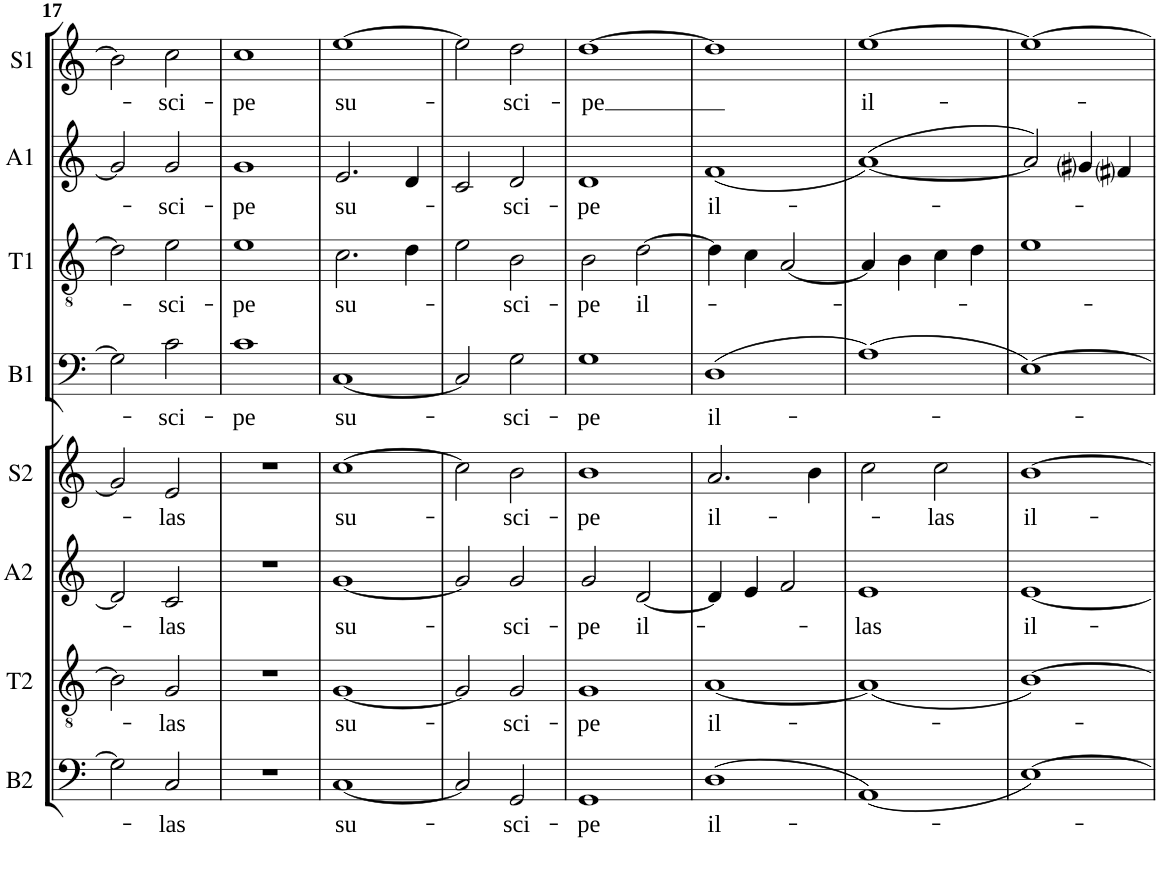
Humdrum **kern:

**kern	**text	**kern	**text	**kern	**text	**kern	**text	**kern	**text	**kern	**text	**kern	**text	**kern	**text
*part8	*part8	*part7	*part7	*part6	*part6	*part5	*part5	*part4	*part4	*part3	*part3	*part2	*part2	*part1	*part1
*staff8	*staff8	*staff7	*staff7	*staff6	*staff6	*staff5	*staff5	*staff4	*staff4	*staff3	*staff3	*staff2	*staff2	*staff1	*staff1
*I"Basse 2	*	*I"Ténor 2	*	*I"Alto 2	*	*I"Soprano 2	*	*I"Basse 1	*	*I"Tenor 1	*	*I"Alto 1	*	*I"Soprano 1	*
*I'B2	*	*I'T2	*	*I'A2	*	*I'S2	*	*I'B1	*	*I'T1	*	*I'A1	*	*I'S1	*
!!LO:PB:g=z
*clefF4	*	*clefGv2	*	*clefG2	*	*clefG2	*	*clefF4	*	*clefGv2	*	*clefG2	*	*clefG2	*
*k[]	*	*k[]	*	*k[]	*	*k[]	*	*k[]	*	*k[]	*	*k[]	*	*k[]	*
*M2/2	*	*M2/2	*	*M2/2	*	*M2/2	*	*M2/2	*	*M2/2	*	*M2/2	*	*M2/2	*
=17	=17	=17	=17	=17	=17	=17	=17	=17	=17	=17	=17	=17	=17	=17	=17
2G\]	.	2B\]	.	2d/]	.	2g/]	.	2G\]	.	2d\]	.	2g/]	.	2b\]	.
!	!LO:LY:b	!	!LO:LY:b	!	!LO:LY:b	!	!LO:LY:b	!	!LO:LY:b	!	!LO:LY:b	!	!LO:LY:b	!	!LO:LY:b
2C/	-las	2G/	-las	2c/	-las	2e/	-las	2c\	-sci-	2e\	-sci-	2g/	-sci-	2cc\	-sci-
=18	=18	=18	=18	=18	=18	=18	=18	=18	=18	=18	=18	=18	=18	=18	=18
!	!	!	!	!	!	!	!	!	!LO:LY:b	!	!LO:LY:b	!	!LO:LY:b	!	!LO:LY:b
1r	.	1r	.	1r	.	1r	.	1c	-pe	1e	-pe	1g	-pe	1cc	-pe
=19	=19	=19	=19	=19	=19	=19	=19	=19	=19	=19	=19	=19	=19	=19	=19
!	!LO:LY:b	!	!LO:LY:b	!	!LO:LY:b	!	!LO:LY:b	!	!LO:LY:b	!	!LO:LY:b	!	!LO:LY:b	!	!LO:LY:b
[1C	su-	[1G	su-	[1g	su-	[1cc	su-	[1C	su-	2.c\	su-	2.e/	su-	[1ee	su-
.	.	.	.	.	.	.	.	.	.	4d\	.	4d/	.	.	.
=20	=20	=20	=20	=20	=20	=20	=20	=20	=20	=20	=20	=20	=20	=20	=20
2C/]	.	2G/]	.	2g/]	.	2cc\]	.	2C/]	.	2e\	.	2c/	.	2ee\]	.
!	!LO:LY:b	!	!LO:LY:b	!	!LO:LY:b	!	!LO:LY:b	!	!LO:LY:b	!	!LO:LY:b	!	!LO:LY:b	!	!LO:LY:b
2GG/	-sci-	2G/	-sci-	2g/	-sci-	2b\	-sci-	2G\	-sci-	2B\	-sci-	2d/	-sci-	2dd\	-sci-
=21	=21	=21	=21	=21	=21	=21	=21	=21	=21	=21	=21	=21	=21	=21	=21
!	!LO:LY:b	!	!LO:LY:b	!	!LO:LY:b	!	!LO:LY:b	!	!LO:LY:b	!	!LO:LY:b	!	!LO:LY:b	!	!LO:LY:b
1GG	-pe	1G	-pe	2g/	-pe	1b	-pe	1G	-pe	2B\	-pe	1d	-pe	[1dd	-pe
!	!	!	!	!	!LO:LY:b	!	!	!	!	!	!LO:LY:b	!	!	!	!
.	.	.	.	[2d/	il-	.	.	.	.	[2d\	il-	.	.	.	.
=22	=22	=22	=22	=22	=22	=22	=22	=22	=22	=22	=22	=22	=22	=22	=22
!	!LO:LY:b	!	!LO:LY:b	!	!	!	!LO:LY:b	!	!LO:LY:b	!	!	!	!LO:LY:b	!	!
(>1D	il-	[1A	il-	4d/]	.	2.a/	il-	(>1D	il-	4d\]	.	(<1f	il-	1dd]	.
.	.	.	.	4e/	.	.	.	.	.	4c\	.	.	.	.	.
.	.	.	.	2f/	.	.	.	.	.	[2A/	.	.	.	.	.
.	.	.	.	.	.	4b\	.	.	.	.	.	.	.	.	.
=23	=23	=23	=23	=23	=23	=23	=23	=23	=23	=23	=23	=23	=23	=23	=23
!	!	!	!	!	!LO:LY:b	!	!	!	!	!	!	!	!	!	!LO:LY:b
(<1AA)	.	(<1A]	.	1e	-las	2cc\	.	(>1A)	.	4A/]	.	(>[1a)	.	[1ee	il-
.	.	.	.	.	.	.	.	.	.	4B\	.	.	.	.	.
!	!	!	!	!	!	!	!LO:LY:b	!	!	!	!	!	!	!	!
.	.	.	.	.	.	2cc\	-las	.	.	4c\	.	.	.	.	.
.	.	.	.	.	.	.	.	.	.	4d\	.	.	.	.	.
=24	=24	=24	=24	=24	=24	=24	=24	=24	=24	=24	=24	=24	=24	=24	=24
!	!	!	!	!	!LO:LY:b	!	!LO:LY:b	!	!	!	!	!	!	!	!
[1E)	.	[1B)	.	[1e	il-	[1b	il-	[1E)	.	1e	.	2a/])	.	1ee_	.
.	.	.	.	.	.	.	.	.	.	.	.	4g#i/	.	.	.
.	.	.	.	.	.	.	.	.	.	.	.	4f#i/	.	.	.
=	=	=	=	=	=	=	=	=	=	=	=	=	=	=	=
*-	*-	*-	*-	*-	*-	*-	*-	*-	*-	*-	*-	*-	*-	*-	*-
